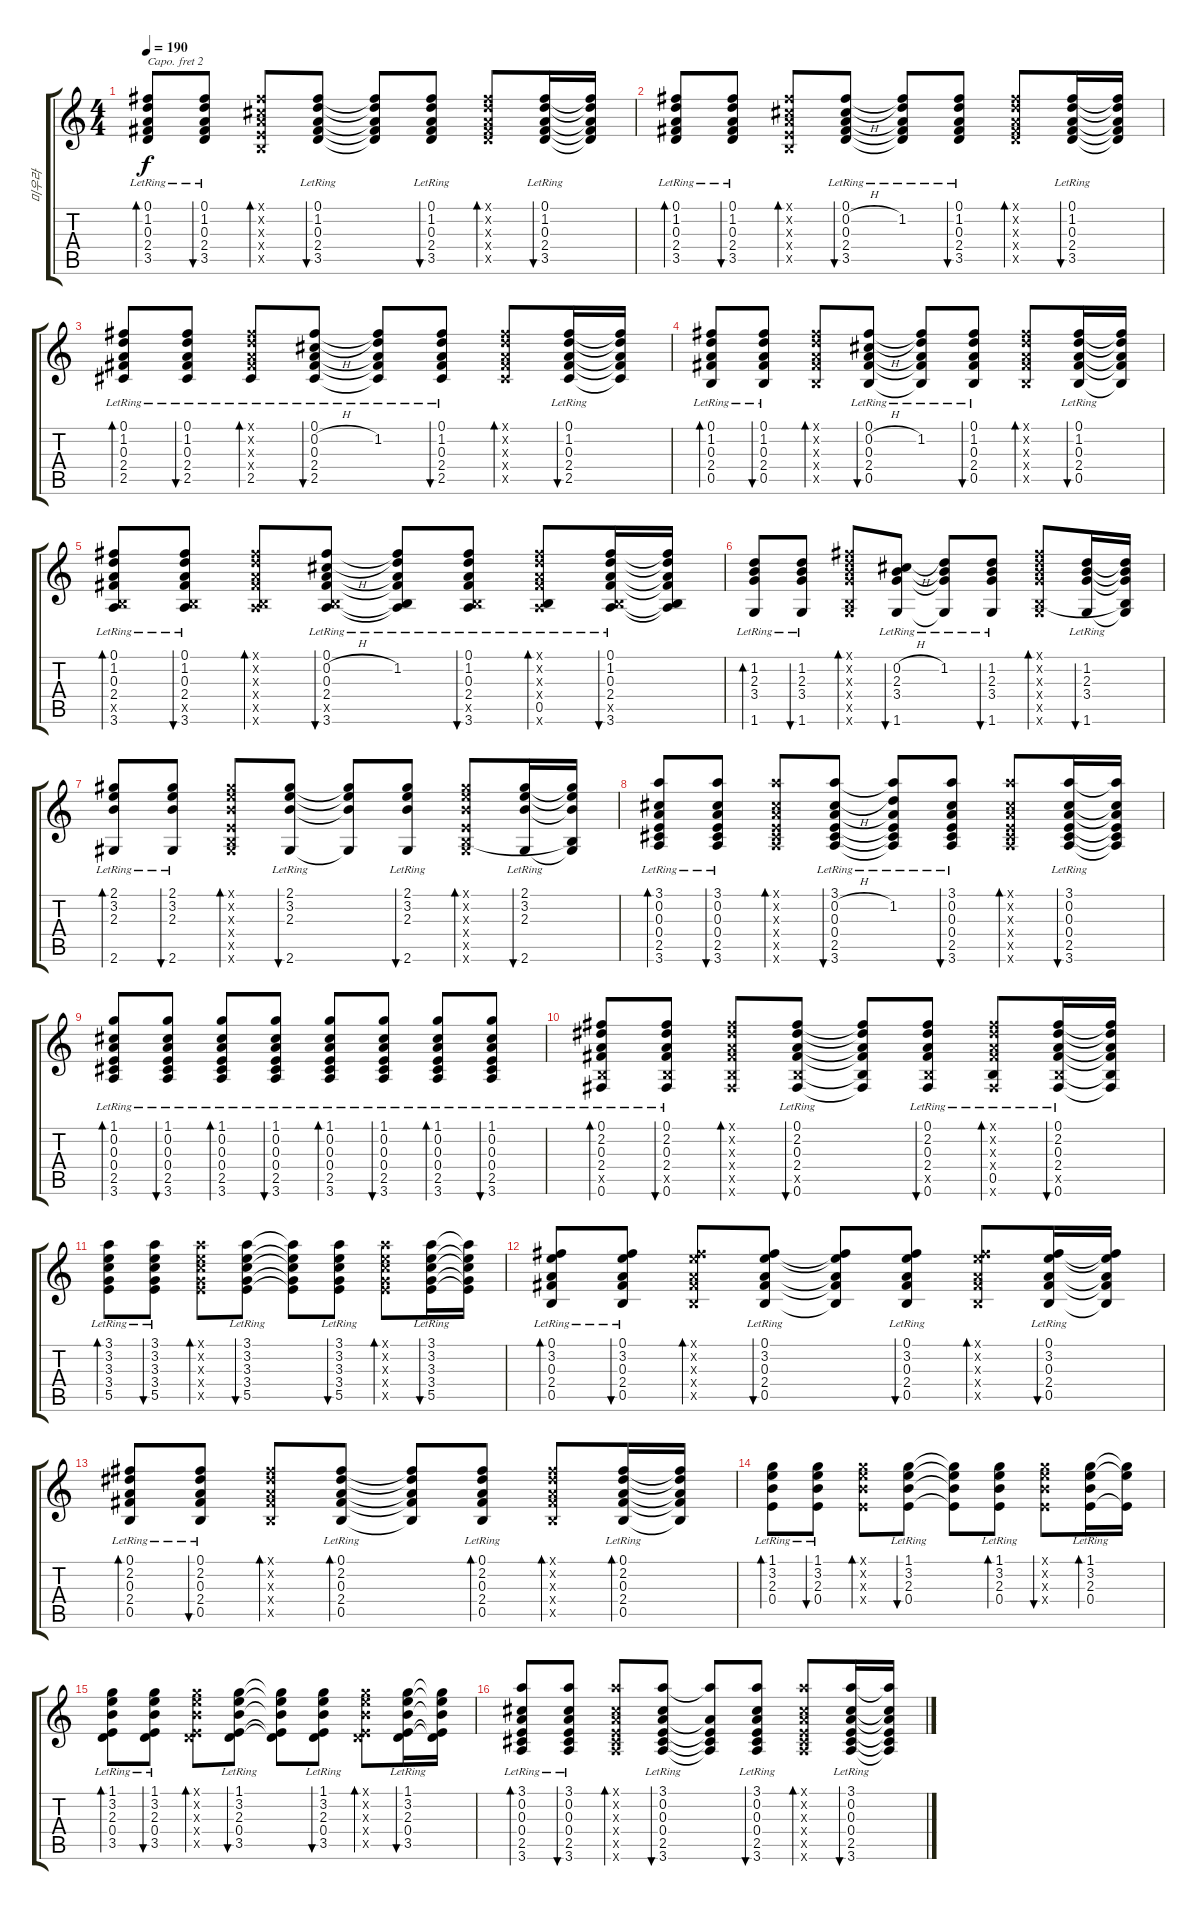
\track ("미우라" "미우라") {instrument acousticguitarsteel}
\staff {score tabs}
\capo 2
\tuning (E4 B3 G3 D3 A2 E2) {hide}
\ts (4 4)
\tempo 190
\clef g2
\ks c
(0.1{lr} 1.2{lr} 0.3{lr} 2.4{lr} 3.5{lr}).8{bd 60 dy f} (0.1{lr} 1.2{lr} 0.3{lr} 2.4{lr} 3.5{lr}).8{bu 60} (0.1{x} 0.2{x} 0.3{x} 0.4{x} 0.5{x}).8{bd 60} (0.1{lr} 1.2{lr} 0.3{lr} 2.4{lr} 3.5{lr}).8{bu 60} (0.1{t} 1.2{t} 0.3{t} 2.4{t} 3.5{t}).8 (0.1{lr} 1.2{lr} 0.3{lr} 2.4{lr} 3.5{lr}).8{bu 60} (0.1{x} 1.2{x} 0.3{x} 2.4{x} 3.5{x}).8{bd 60} (0.1{lr} 1.2{lr} 0.3{lr} 2.4{lr} 3.5{lr}).16{bu 60} (0.1{t} 1.2{t} 0.3{t} 2.4{t} 3.5{t}).16 |
(0.1{lr} 1.2{lr} 0.3{lr} 2.4{lr} 3.5{lr}).8{bd 60} (0.1{lr} 1.2{lr} 0.3{lr} 2.4{lr} 3.5{lr}).8{bu 60} (0.1{x} 0.2{x} 0.3{x} 0.4{x} 0.5{x}).8{bd 60} (0.1{lr} 0.2{h lr} 0.3{lr} 2.4{lr} 3.5{lr}).8{bu 60} (0.1{t} 1.2{lr} 0.3{t} 2.4{t} 3.5{t}).8 (0.1{lr} 1.2{lr} 0.3{lr} 2.4{lr} 3.5{lr}).8{bu 60} (0.1{x} 1.2{x} 0.3{x} 2.4{x} 3.5{x}).8{bd 60} (0.1{lr} 1.2{lr} 0.3{lr} 2.4{lr} 3.5{lr}).16{bu 60} (0.1{t} 1.2{t} 0.3{t} 2.4{t} 3.5{t}).16 |
(0.1{lr} 1.2{lr} 0.3{lr} 2.4{lr} 2.5{lr}).8{bd 60} (0.1{lr} 1.2{lr} 0.3{lr} 2.4{lr} 2.5{lr}).8{bu 60} (0.1{x} 1.2{x} 0.3{x} 2.4{x} 2.5{lr}).8{bd 60} (0.1{lr} 0.2{h lr} 0.3{lr} 2.4{lr} 2.5{lr}).8{bu 60} (0.1{t} 1.2{lr} 0.3{t} 2.4{t} 2.5{t}).8 (0.1{lr} 1.2{lr} 0.3{lr} 2.4{lr} 2.5{lr}).8{bu 60} (0.1{x} 1.2{x} 0.3{x} 2.4{x} 2.5{x}).8{bd 60} (0.1{lr} 1.2{lr} 0.3{lr} 2.4{lr} 2.5{lr}).16{bu 60} (0.1{t} 1.2{t} 0.3{t} 2.4{t} 2.5{t}).16 |
(0.1{lr} 1.2{lr} 0.3{lr} 2.4{lr} 0.5{lr}).8{bd 60} (0.1{lr} 1.2{lr} 0.3{lr} 2.4{lr} 0.5{lr}).8{bu 60} (0.1{x} 1.2{x} 0.3{x} 2.4{x} 0.5{x}).8{bd 60} (0.1{lr} 0.2{h lr} 0.3{lr} 2.4{lr} 0.5{lr}).8{bu 60} (0.1{t} 1.2{lr} 0.3{t} 2.4{t} 0.5{t}).8 (0.1{lr} 1.2{lr} 0.3{lr} 2.4{lr} 0.5{lr}).8{bu 60} (0.1{x} 1.2{x} 0.3{x} 2.4{x} 0.5{x}).8{bd 60} (0.1{lr} 1.2{lr} 0.3{lr} 2.4{lr} 0.5{lr}).16{bu 60} (0.1{t} 1.2{t} 0.3{t} 2.4{t} 0.5{t}).16 |
(0.1{lr} 1.2{lr} 0.3{lr} 2.4{lr} 0.5{x} 3.6{lr}).8{bd 60} (0.1{lr} 1.2{lr} 0.3{lr} 2.4{lr} 0.5{x} 3.6{lr}).8{bu 60} (0.1{x} 1.2{x} 0.3{x} 2.4{x} 0.5{x} 3.6{x}).8{bd 60} (0.1{lr} 0.2{h lr} 0.3{lr} 2.4{lr} 0.5{x} 3.6{lr}).8{bu 60} (0.1{t} 1.2{lr} 0.3{t} 2.4{t} 0.5{t} 3.6{t}).8 (0.1{lr} 1.2{lr} 0.3{lr} 2.4{lr} 0.5{x} 3.6{lr}).8{bu 60} (0.1{x} 1.2{x} 0.3{x} 2.4{x} 0.5{lr} 3.6{x}).8{bd 60} (0.1{lr} 1.2{lr} 0.3{lr} 2.4{lr} 0.5{x} 3.6{lr}).16{bu 60} (0.1{t} 1.2{t} 0.3{t} 2.4{t} 0.5{t} 3.6{t}).16 |
(1.2{lr} 2.3{lr} 3.4{lr} 1.6{lr}).8{bd 60} (1.2{lr} 2.3{lr} 3.4{lr} 1.6{lr}).8{bu 60} (0.1{x} 1.2{x} 2.3{x} 3.4{x} 0.5{x} 1.6{x}).8{bd 60} (0.2{h lr} 2.3{lr} 3.4{lr} 1.6{lr}).8{bu 60} (1.2{lr} 2.3{t} 3.4{t} 1.6{t}).8 (1.2{lr} 2.3{lr} 3.4{lr} 1.6{lr}).8{bu 60} (0.1{x} 1.2{x} 2.3{x} 3.4{x} 0.5{x} 1.6{x}).8{bd 60} (1.2{lr} 2.3{lr} 3.4{lr} 1.6{lr}).16{bu 60} (1.2{t} 2.3{t} 3.4{t} 0.5{t} 1.6{t}).16 |
(2.1{lr} 3.2{lr} 2.3{lr} 2.6{lr}).8{bd 60} (2.1{lr} 3.2{lr} 2.3{lr} 2.6{lr}).8{bu 60} (2.1{x} 3.2{x} 2.3{x} 0.4{x} 0.5{x} 2.6{x}).8{bd 60} (2.1{lr} 3.2{lr} 2.3{lr} 2.6{lr}).8{bu 60} (2.1{t} 3.2{t} 2.3{t} 2.6{t}).8 (2.1{lr} 3.2{lr} 2.3{lr} 2.6{lr}).8{bu 60} (2.1{x} 3.2{x} 2.3{x} 0.4{x} 0.5{x} 2.6{x}).8{bd 60} (2.1{lr} 3.2{lr} 2.3{lr} 2.6{lr}).16{bu 60} (2.1{t} 3.2{t} 2.3{t} 0.5{t} 2.6{t}).16 |
(3.1{lr} 0.2{lr} 0.3{lr} 0.4{lr} 2.5{lr} 3.6{lr}).8{bd 60} (3.1{lr} 0.2{lr} 0.3{lr} 0.4{lr} 2.5{lr} 3.6{lr}).8{bu 60} (3.1{x} 0.2{x} 0.3{x} 0.4{x} 2.5{x} 3.6{x}).8{bd 60} (3.1{lr} 0.2{h lr} 0.3{lr} 0.4{lr} 2.5{lr} 3.6{lr}).8{bu 60} (3.1{t} 1.2{lr} 0.3{t} 0.4{t} 2.5{t} 3.6{t}).8 (3.1{lr} 0.2{lr} 0.3{lr} 0.4{lr} 2.5{lr} 3.6{lr}).8{bu 60} (3.1{x} 0.2{x} 0.3{x} 0.4{x} 2.5{x} 3.6{x}).8{bd 60} (3.1{lr} 0.2{lr} 0.3{lr} 0.4{lr} 2.5{lr} 3.6{lr}).16{bu 60} (3.1{t} 0.2{t} 0.3{t} 0.4{t} 2.5{t} 3.6{t}).16 |
(1.1{lr} 0.2{lr} 0.3{lr} 0.4{lr} 2.5{lr} 3.6{lr}).8{bd 60} (1.1{lr} 0.2{lr} 0.3{lr} 0.4{lr} 2.5{lr} 3.6{lr}).8{bu 60} (1.1{lr} 0.2{lr} 0.3{lr} 0.4{lr} 2.5{lr} 3.6{lr}).8{bd 60} (1.1{lr} 0.2{lr} 0.3{lr} 0.4{lr} 2.5{lr} 3.6{lr}).8{bu 60} (1.1{lr} 0.2{lr} 0.3{lr} 0.4{lr} 2.5{lr} 3.6{lr}).8{bd 60} (1.1{lr} 0.2{lr} 0.3{lr} 0.4{lr} 2.5{lr} 3.6{lr}).8{bu 60} (1.1{lr} 0.2{lr} 0.3{lr} 0.4{lr} 2.5{lr} 3.6{lr}).8{bd 60} (1.1{lr} 0.2{lr} 0.3{lr} 0.4{lr} 2.5{lr} 3.6{lr}).8{bu 60} |
(0.1{lr} 2.2{lr} 0.3{lr} 2.4{lr} 0.5{x} 0.6{lr}).8{bd 60} (0.1{lr} 2.2{lr} 0.3{lr} 2.4{lr} 0.5{x} 0.6{lr}).8{bu 60} (0.1{x} 2.2{x} 0.3{x} 2.4{x} 0.5{x} 0.6{x}).8{bd 60} (0.1{lr} 2.2{lr} 0.3{lr} 2.4{lr} 0.5{x} 0.6{lr}).8{bu 60} (0.1{t} 2.2{t} 0.3{t} 2.4{t} 0.5{t} 0.6{t}).8 (0.1{lr} 2.2{lr} 0.3{lr} 2.4{lr} 0.5{x} 0.6{lr}).8{bu 60} (0.1{x} 2.2{x} 0.3{x} 2.4{x} 0.5{lr} 0.6{x}).8{bd 60} (0.1{lr} 2.2{lr} 0.3{lr} 2.4{lr} 0.5{x} 0.6{lr}).16{bu 60} (0.1{t} 2.2{t} 0.3{t} 2.4{t} 0.5{t} 0.6{t}).16 |
(3.1{lr} 3.2{lr} 3.3{lr} 3.4{lr} 5.5{lr}).8{bd 60} (3.1{lr} 3.2{lr} 3.3{lr} 3.4{lr} 5.5{lr}).8{bu 60} (3.1{x} 3.2{x} 3.3{x} 3.4{x} 5.5{x}).8{bd 60} (3.1{lr} 3.2{lr} 3.3{lr} 3.4{lr} 5.5{lr}).8{bu 60} (3.1{t} 3.2{t} 3.3{t} 3.4{t} 5.5{t}).8 (3.1{lr} 3.2{lr} 3.3{lr} 3.4{lr} 5.5{lr}).8{bu 60} (3.1{x} 3.2{x} 3.3{x} 3.4{x} 5.5{x}).8{bd 60} (3.1{lr} 3.2{lr} 3.3{lr} 3.4{lr} 5.5{lr}).16{bu 60} (3.1{t} 3.2{t} 3.3{t} 3.4{t} 5.5{t}).16 |
(0.1{lr} 3.2{lr} 0.3{lr} 2.4{lr} 0.5{lr}).8{bd 60} (0.1{lr} 3.2{lr} 0.3{lr} 2.4{lr} 0.5{lr}).8{bu 60} (0.1{x} 3.2{x} 0.3{x} 2.4{x} 0.5{x}).8{bd 60} (0.1{lr} 3.2{lr} 0.3{lr} 2.4{lr} 0.5{lr}).8{bu 60} (0.1{t} 3.2{t} 0.3{t} 2.4{t} 0.5{t}).8 (0.1{lr} 3.2{lr} 0.3{lr} 2.4{lr} 0.5{lr}).8{bu 60} (0.1{x} 3.2{x} 0.3{x} 2.4{x} 0.5{x}).8{bd 60} (0.1{lr} 3.2{lr} 0.3{lr} 2.4{lr} 0.5{lr}).16{bu 60} (0.1{t} 3.2{t} 0.3{t} 2.4{t} 0.5{t}).16 |
(0.1{lr} 2.2{lr} 0.3{lr} 2.4{lr} 0.5{lr}).8{bd 60} (0.1{lr} 2.2{lr} 0.3{lr} 2.4{lr} 0.5{lr}).8{bu 60} (0.1{x} 2.2{x} 0.3{x} 2.4{x} 0.5{x}).8{bd 60} (0.1{lr} 2.2{lr} 0.3{lr} 2.4{lr} 0.5{lr}).8{bd 60} (0.1{t} 2.2{t} 0.3{t} 2.4{t} 0.5{t}).8 (0.1{lr} 2.2{lr} 0.3{lr} 2.4{lr} 0.5{lr}).8{bd 60} (0.1{x} 2.2{x} 0.3{x} 2.4{x} 0.5{x}).8{bd 60} (0.1{lr} 2.2{lr} 0.3{lr} 2.4{lr} 0.5{lr}).16{bd 60} (0.1{t} 2.2{t} 0.3{t} 2.4{t} 0.5{t}).16 |
(1.1{lr} 3.2{lr} 2.3{lr} 0.4{lr}).8{bd 60} (1.1{lr} 3.2{lr} 2.3{lr} 0.4{lr}).8{bu 60} (1.1{x} 3.2{x} 2.3{x} 0.4{x}).8{bd 60} (1.1{lr} 3.2{lr} 2.3{lr} 0.4{lr}).8{bu 60} (1.1{t} 3.2{t} 2.3{t} 0.4{t}).8 (1.1{lr} 3.2{lr} 2.3{lr} 0.4{lr}).8{bd 60} (1.1{x} 3.2{x} 2.3{x} 0.4{x}).8{bu 60} (1.1{lr} 3.2{lr} 2.3{lr} 0.4{lr}).16{bd 60} (1.1{t} 3.2{t} 0.4{t}).16 |
(1.1{lr} 3.2{lr} 2.3{lr} 0.4{lr} 3.5{lr}).8{bd 60} (1.1{lr} 3.2{lr} 2.3{lr} 0.4{lr} 3.5{lr}).8{bu 60} (1.1{x} 3.2{x} 2.3{x} 0.4{x} 3.5{x}).8{bd 60} (1.1{lr} 3.2{lr} 2.3{lr} 0.4{lr} 3.5{lr}).8{bu 60} (1.1{t} 3.2{t} 2.3{t} 0.4{t} 3.5{t}).8 (1.1{lr} 3.2{lr} 2.3{lr} 0.4{lr} 3.5{lr}).8{bu 60} (1.1{x} 3.2{x} 2.3{x} 0.4{x} 3.5{x}).8{bd 60} (1.1{lr} 3.2{lr} 2.3{lr} 0.4{lr} 3.5{lr}).16{bu 60} (1.1{t} 3.2{t} 2.3{t} 0.4{t} 3.5{t}).16 |
(3.1{lr} 0.2{lr} 0.3{lr} 0.4{lr} 2.5{lr} 3.6{lr}).8{bd 60} (3.1{lr} 0.2{lr} 0.3{lr} 0.4{lr} 2.5{lr} 3.6{lr}).8{bu 60} (3.1{x} 0.2{x} 0.3{x} 0.4{x} 2.5{x} 3.6{x}).8{bd 60} (3.1{lr} 0.2{lr} 0.3{lr} 0.4{lr} 2.5{lr} 3.6{lr}).8{bu 60} (3.1{t} 0.3{t} 0.4{t} 2.5{t} 3.6{t}).8 (3.1{lr} 0.2{lr} 0.3{lr} 0.4{lr} 2.5{lr} 3.6{lr}).8{bu 60} (3.1{x} 0.2{x} 0.3{x} 0.4{x} 2.5{x} 3.6{x}).8{bd 60} (3.1{lr} 0.2{lr} 0.3{lr} 0.4{lr} 2.5{lr} 3.6{lr}).16{bu 60} (3.1{t} 0.2{t} 0.3{t} 0.4{t} 2.5{t} 3.6{t}).16
